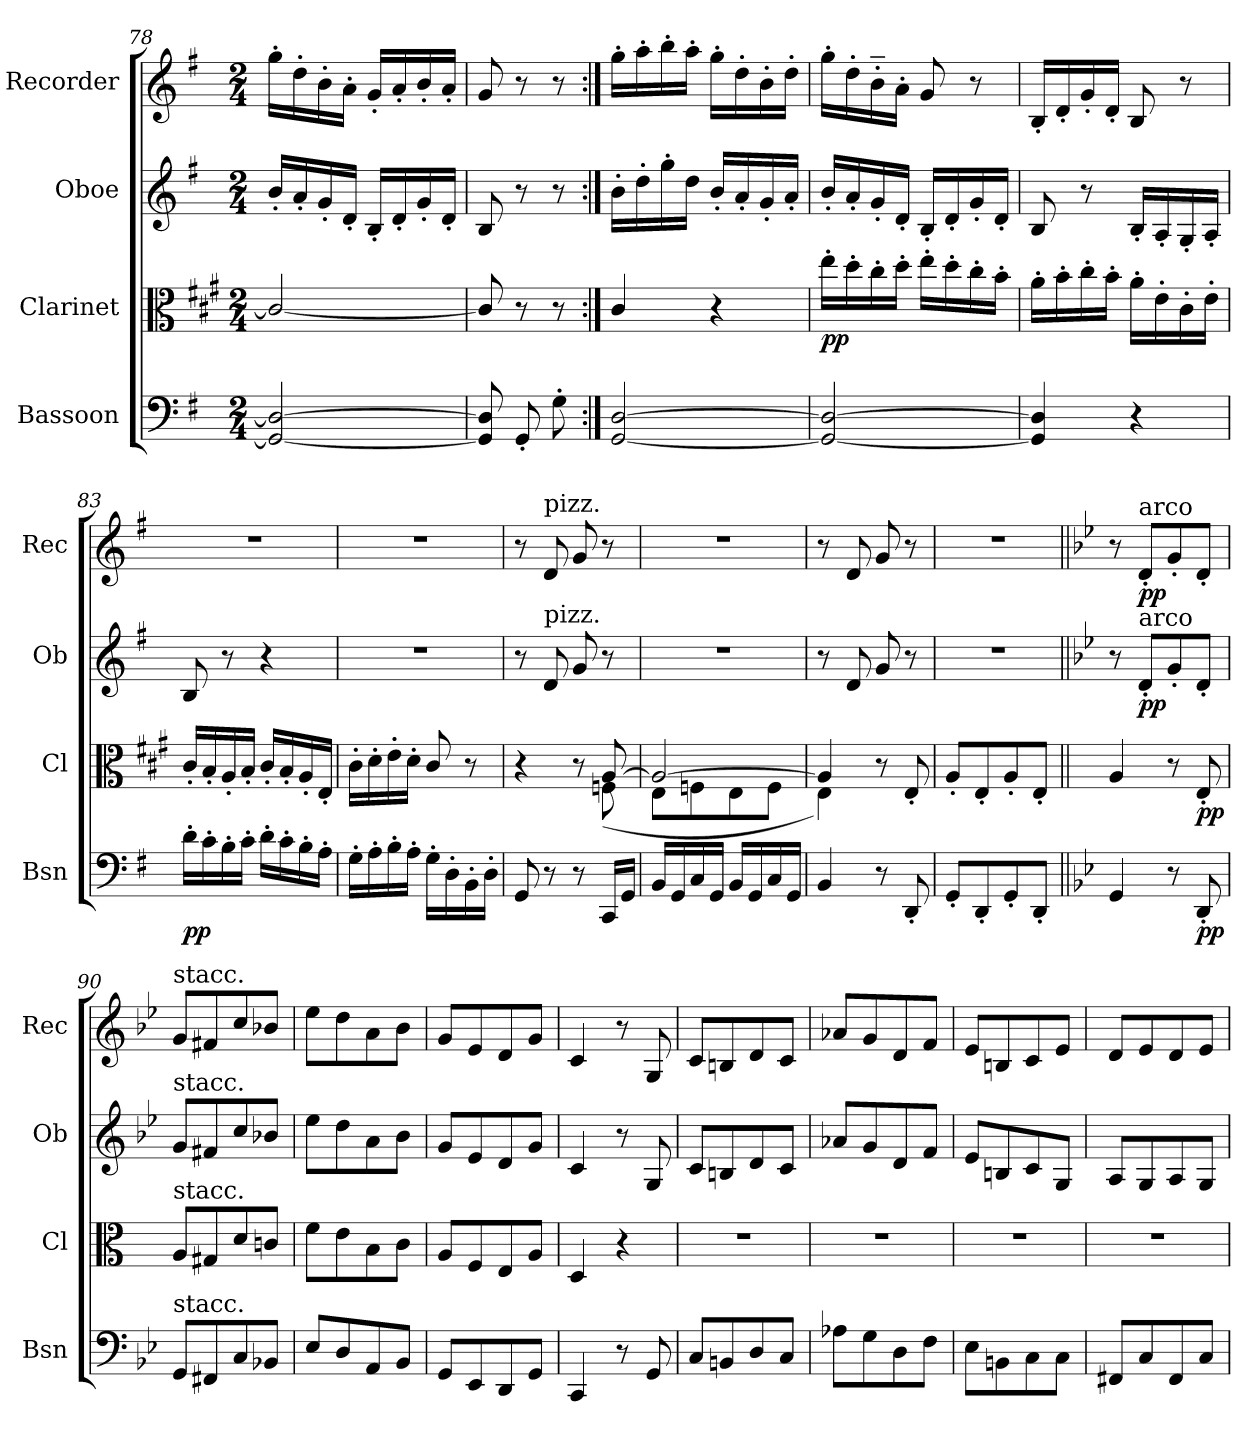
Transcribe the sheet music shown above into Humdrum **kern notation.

**kern	**dynam	**kern	**dynam	**kern	**dynam	**kern	**dynam
*part4	*part4	*part3	*part3	*part2	*part2	*part1	*part1
*staff4	*staff4	*staff3	*staff3	*staff2	*staff2	*staff1	*staff1
*I"Bassoon	*	*I"Clarinet	*	*I"Oboe	*	*I"Recorder	*
*I'Bsn	*	*I'Cl	*	*I'Ob	*	*I'Rec	*
!!LO:LB:g=z
*clefF4	*	*clefC3	*	*clefG2	*	*clefG2	*
*	*	*ITrd1c2	*	*	*	*	*
*k[f#]	*	*k[f#]	*	*k[f#]	*	*k[f#]	*
*M2/4	*	*M2/4	*	*M2/4	*	*M2/4	*
=78	=78	=78	=78	=78	=78	=78	=78
2GG/_ 2D/_	.	2B/_	.	16b'/LL	.	16gg'\LL	.
.	.	.	.	16a'/	.	16dd'\	.
.	.	.	.	16g'/	.	16b'\	.
.	.	.	.	16d'/JJ	.	16a'\JJ	.
.	.	.	.	16B'/LL	.	16g'/LL	.
.	.	.	.	16d'/	.	16a'/	.
.	.	.	.	16g'/	.	16b'/	.
.	.	.	.	16d'/JJ	.	16a'/JJ	.
=79	=79	=79	=79	=79	=79	=79	=79
8GG/] 8D/]	.	8B/]	.	8B/	.	8g/	.
8GG'/	.	8r	.	8r	.	8r	.
8G'\	.	8r	.	8r	.	8r	.
=80:|!	=80:|!	=80:|!	=80:|!	=80:|!	=80:|!	=80:|!	=80:|!
[2GG/ [2D/	.	4B/	.	16b'\LL	.	16gg'\LL	.
.	.	.	.	16dd'\	.	16aa'\	.
.	.	.	.	16gg'\	.	16bb'\	.
.	.	.	.	16dd\JJ	.	16aa'\JJ	.
.	.	4r	.	16b'/LL	.	16gg'\LL	.
.	.	.	.	16a'/	.	16dd'\	.
.	.	.	.	16g'/	.	16b'\	.
.	.	.	.	16a'/JJ	.	16dd'\JJ	.
=81	=81	=81	=81	=81	=81	=81	=81
!	!	!	!LO:DY:b	!	!	!	!
2GG/_ 2D/_	.	16dd'\LL	pp	16b'/LL	.	16gg'\LL	.
.	.	16cc'\	.	16a'/	.	16dd'\	.
.	.	16b'\	.	16g'/	.	16b~'\	.
.	.	16cc'\JJ	.	16d'/JJ	.	16a'\JJ	.
.	.	16dd'\LL	.	16B'/LL	.	8g/	.
.	.	16cc'\	.	16d'/	.	.	.
.	.	16b'\	.	16g'/	.	8r	.
.	.	16a'\JJ	.	16d'/JJ	.	.	.
=82	=82	=82	=82	=82	=82	=82	=82
4GG/] 4D/]	.	16g'\LL	.	8B/	.	16B'/LL	.
.	.	16a'\	.	.	.	16d'/	.
.	.	16b'\	.	8r	.	16g'/	.
.	.	16a'\JJ	.	.	.	16d'/JJ	.
4r	.	16g'\LL	.	16B'/LL	.	8B/	.
.	.	16d'\	.	16A'/	.	.	.
.	.	16B'\	.	16G'/	.	8r	.
.	.	16d'\JJ	.	16A'/JJ	.	.	.
=83	=83	=83	=83	=83	=83	=83	=83
!	!LO:DY:b	!	!	!	!	!	!
16d'\LL	pp	16B'/LL	.	8B/	.	2r	.
16c'\	.	16A'/	.	.	.	.	.
16B'\	.	16G'/	.	8r	.	.	.
16c'\JJ	.	16A'/JJ	.	.	.	.	.
16d'\LL	.	16B'/LL	.	4r	.	.	.
16c'\	.	16A'/	.	.	.	.	.
16B'\	.	16G'/	.	.	.	.	.
16A'\JJ	.	16D'/JJ	.	.	.	.	.
=84	=84	=84	=84	=84	=84	=84	=84
16G'\LL	.	16B'\LL	.	2r	.	2r	.
16A'\	.	16c'\	.	.	.	.	.
16B'\	.	16d'\	.	.	.	.	.
16A'\JJ	.	16c'\JJ	.	.	.	.	.
16G'\LL	.	8B/	.	.	.	.	.
16D'\	.	.	.	.	.	.	.
16BB'\	.	8r	.	.	.	.	.
16D'\JJ	.	.	.	.	.	.	.
=85	=85	=85	=85	=85	=85	=85	=85
*	*	*^	*	*	*	*	*
8GG/	.	4r	4.ryy	.	8r	.	8r	.
!	!	!	!	!	!	!	!LO:TX:a:t=pizz.	!
!	!	!	!	!	!LO:TX:a:t=pizz.	!	!	!
8r	.	.	.	.	8d/	.	8d/	.
8r	.	8r	.	.	8g/	.	8g/	.
16CC/LL	.	[8G/	(8E-X\	.	8r	.	8r	.
16GG/JJ	.	.	.	.	.	.	.	.
!!LO:LB:g=z
=86	=86	=86	=86	=86	=86	=86	=86	=86
16BB/LL	.	2G/_	8D\L	.	2r	.	2r	.
16GG/	.	.	.	.	.	.	.	.
16C/	.	.	8E-X\	.	.	.	.	.
16GG/JJ	.	.	.	.	.	.	.	.
16BB/LL	.	.	8D\	.	.	.	.	.
16GG/	.	.	.	.	.	.	.	.
16C/	.	.	8E-\J	.	.	.	.	.
16GG/JJ	.	.	.	.	.	.	.	.
=87	=87	=87	=87	=87	=87	=87	=87	=87
4BB/	.	4G/]	4D\)	.	8r	.	8r	.
.	.	.	.	.	8d/	.	8d/	.
8r	.	8r	4ryy	.	8g/	.	8g/	.
8DD'/	.	8D'/	.	.	8r	.	8r	.
*	*	*v	*v	*	*	*	*	*
=88	=88	=88	=88	=88	=88	=88	=88
8GG'/L	.	8G'/L	.	2r	.	2r	.
8DD'/	.	8D'/	.	.	.	.	.
8GG'/	.	8G'/	.	.	.	.	.
8DD'/J	.	8D'/J	.	.	.	.	.
=89||	=89||	=89||	=89||	=89||	=89||	=89||	=89||
*k[b-e-]	*	*k[b-e-]	*	*k[b-e-]	*	*k[b-e-]	*
4GG/	.	4G/	.	8r	.	8r	.
!	!	!	!	!	!	!LO:TX:a:t=arco	!
!	!	!	!	!LO:TX:a:t=arco	!	!	!
!	!	!	!	!	!LO:DY:b	!	!LO:DY:b
.	.	.	.	8d'/L	pp	8d'/L	pp
8r	.	8r	.	8g'/	.	8g'/	.
!	!LO:DY:b	!	!LO:DY:b	!	!	!	!
8DD'/	pp	8D'/	pp	8d'/J	.	8d'/J	.
=90	=90	=90	=90	=90	=90	=90	=90
!	!	!	!	!	!	!LO:TX:a:t=stacc.	!
!	!	!	!	!LO:TX:a:t=stacc.	!	!	!
!	!	!LO:TX:a:t=stacc.	!	!	!	!	!
!LO:TX:a:t=stacc.	!	!	!	!	!	!	!
8GG/L	.	8G/L	.	8g/L	.	8g/L	.
8FF#X/	.	8F#X/	.	8f#X/	.	8f#X/	.
8C/	.	8c/	.	8cc/	.	8cc/	.
8BB-X/J	.	8B-X/J	.	8b-X/J	.	8b-X/J	.
=91	=91	=91	=91	=91	=91	=91	=91
8E-/L	.	8e-\L	.	8ee-\L	.	8ee-\L	.
8D/	.	8d\	.	8dd\	.	8dd\	.
8AA/	.	8A\	.	8a\	.	8a\	.
8BB-/J	.	8B-\J	.	8b-\J	.	8b-\J	.
=92	=92	=92	=92	=92	=92	=92	=92
8GG/L	.	8G/L	.	8g/L	.	8g/L	.
8EE-/	.	8E-/	.	8e-/	.	8e-/	.
8DD/	.	8D/	.	8d/	.	8d/	.
8GG/J	.	8G/J	.	8g/J	.	8g/J	.
=93	=93	=93	=93	=93	=93	=93	=93
4CC/	.	4C/	.	4c/	.	4c/	.
8r	.	4r	.	8r	.	8r	.
8GG/	.	.	.	8G/	.	8G/	.
=94	=94	=94	=94	=94	=94	=94	=94
8C/L	.	2r	.	8c/L	.	8c/L	.
8BBn/	.	.	.	8Bn/	.	8Bn/	.
8D/	.	.	.	8d/	.	8d/	.
8C/J	.	.	.	8c/J	.	8c/J	.
=95	=95	=95	=95	=95	=95	=95	=95
8A-X\L	.	2r	.	8a-X/L	.	8a-X/L	.
8G\	.	.	.	8g/	.	8g/	.
8D\	.	.	.	8d/	.	8d/	.
8F\J	.	.	.	8f/J	.	8f/J	.
=96	=96	=96	=96	=96	=96	=96	=96
8E-\L	.	2r	.	8e-/L	.	8e-/L	.
8BBn\	.	.	.	8Bn/	.	8Bn/	.
8C\	.	.	.	8c/	.	8c/	.
8C\J	.	.	.	8G/J	.	8e-/J	.
=97	=97	=97	=97	=97	=97	=97	=97
8FF#X/L	.	2r	.	8A/L	.	8d/L	.
8C/	.	.	.	8G/	.	8e-/	.
8FF#/	.	.	.	8A/	.	8d/	.
8C/J	.	.	.	8G/J	.	8e-/J	.
=	=	=	=	=	=	=	=
*-	*-	*-	*-	*-	*-	*-	*-
